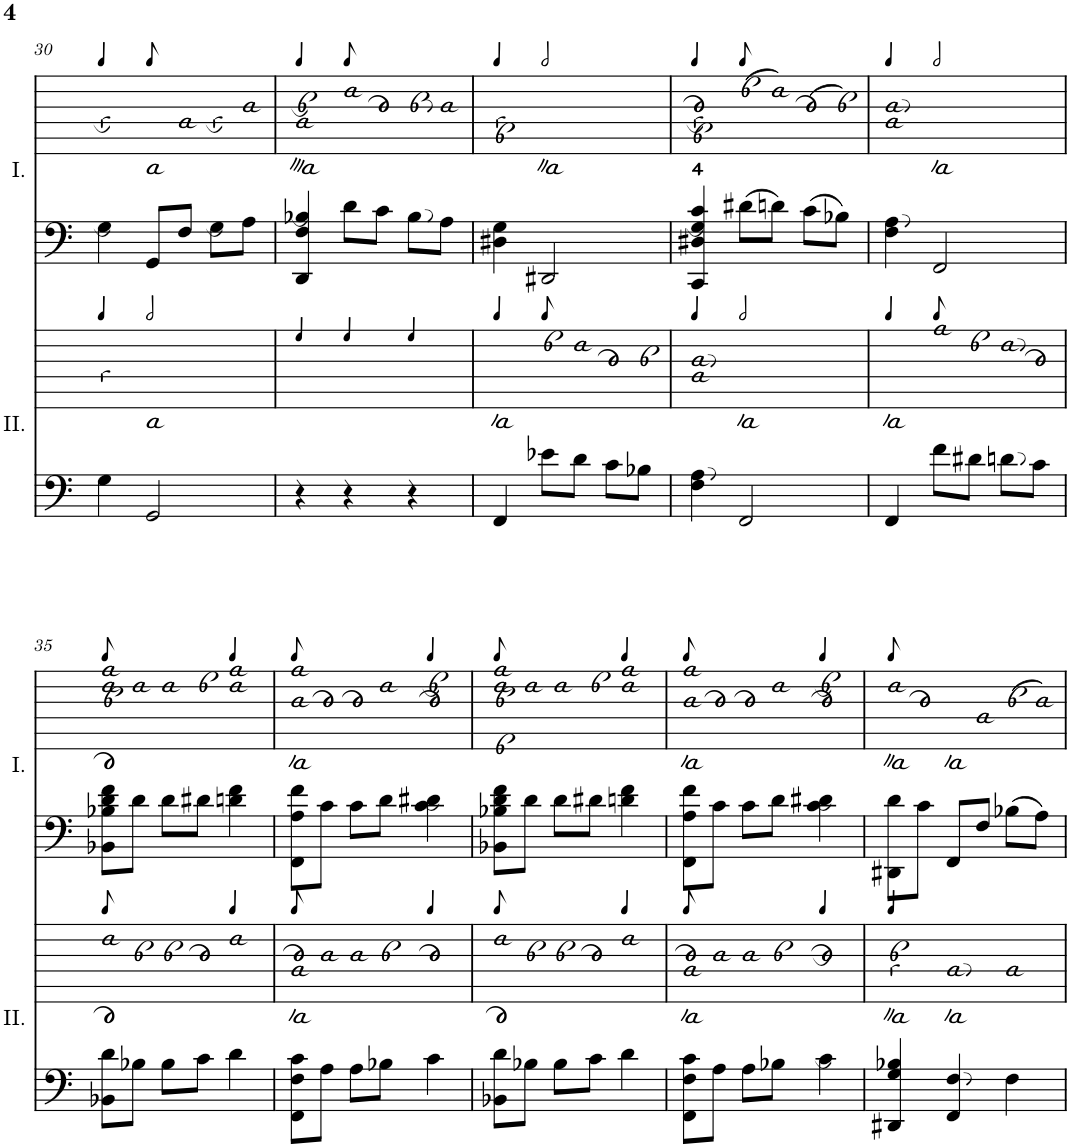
**kern	**kern	**kern	**kern
*part2	*part2	*part1	*part1
*staff4	*staff3	*staff2	*staff1
*I"II.	*	*I"I.	*
*I'II.	*	*I'I.	*
!!LO:PB:g=z
*clefF4	*	*clefF4	*
*k[]	*k[]	*k[]	*k[]
*M3/4	*M3/4	*M3/4	*M3/4
=30	=30	=30	=30
4G\	4G	4G\	4G
2GG/	2GG	8GG/L	8GGL
.	.	8F/J	8FJ
.	.	8G\L	8GL
.	.	8A\J	8AJ
=31	=31	=31	=31
4r	4r	4DD/ 4F/ 4B-X/	4DD 4F 4B-X
4r	4r	8d\L	8dL
.	.	8c\J	8cJ
4r	4r	8B-\L	8B-L
.	.	8A\J	8AJ
=32	=32	=32	=32
4FF/	4FF	4D#X\ 4G\	4D#X 4G
8e-X\L	8e-L	2DD#X/	2DD#X
8d\J	8dJ	.	.
8c\L	8cL	.	.
8B-X\J	8B-J	.	.
=33	=33	=33	=33
4F\ 4A\	4F 4A	4CC/ 4D#X/ 4G/ 4c/	4CC 4D#X 4G 4c
2FF/	2FF	8d#X\L	(8d#XL
.	.	8dn\J	8dnJ)
.	.	8c\L	(8cL
.	.	8B-X\J	8B-XJ)
=34	=34	=34	=34
4FF/	4FF	4F\ 4A\	4F 4A
8f\L	8fL	2FF/	2FF
8d#X\J	8d#J	.	.
8dn\L	8dL	.	.
8c\J	8cJ	.	.
!!LO:LB:g=z
=35	=35	=35	=35
8BB-X\ 8d\L	8BB-\ 8d\L	8BB-X\ 8B-X\ 8d\ 8f\L	8BB-X\ 8B-X\ 8d\ 8f\L
8B-X\J	8B-J	8d\J	8dJ
8B-\L	8B-L	8d\L	8dL
8c\J	8cJ	8d#X\J	8d#XJ
4d\	4d	4dn\ 4f\	4dn 4f
=36	=36	=36	=36
8FF\ 8F\ 8c\L	8FF\ 8F\ 8c\L	8FF\ 8A\ 8f\L	8FF\ 8A\ 8f\L
8A\J	8AJ	8c\J	8cJ
8A\L	8AL	8c\L	8cL
8B-X\J	8B-J	8d\J	8dJ
4c\	4c	4c\ 4d#X\	4c 4d#X
=37	=37	=37	=37
8BB-X\ 8d\L	8BB-\ 8d\L	8BB-X\ 8B-X\ 8d\ 8f\L	8BB-X\ 8B-X\ 8d\ 8f\L
8B-X\J	8B-J	8d\J	8dJ
8B-\L	8B-L	8d\L	8dL
8c\J	8cJ	8d#X\J	8d#XJ
4d\	4d	4dn\ 4f\	4dn 4f
=38	=38	=38	=38
8FF\ 8F\ 8c\L	8FF\ 8F\ 8c\L	8FF\ 8A\ 8f\L	8FF\ 8A\ 8f\L
8A\J	8AJ	8c\J	8cJ
8A\L	8AL	8c\L	8cL
8B-X\J	8B-J	8d\J	8dJ
4c\	4c	4c\ 4d#X\	4c 4d#X
=39	=39	=39	=39
4DD#X/ 4G/ 4B-X/	4DD# 4G 4B-	8DD#X\ 8d\L	8DD#X\ 8d\L
.	.	8c\J	8cJ
4FF/ 4F/	4FF 4F	8FF/L	8FFL
.	.	8F/J	8FJ
4F\	4F	8B-X\L	(8B-XL
.	.	8A\J	8AJ)
=	=	=	=
*-	*-	*-	*-
